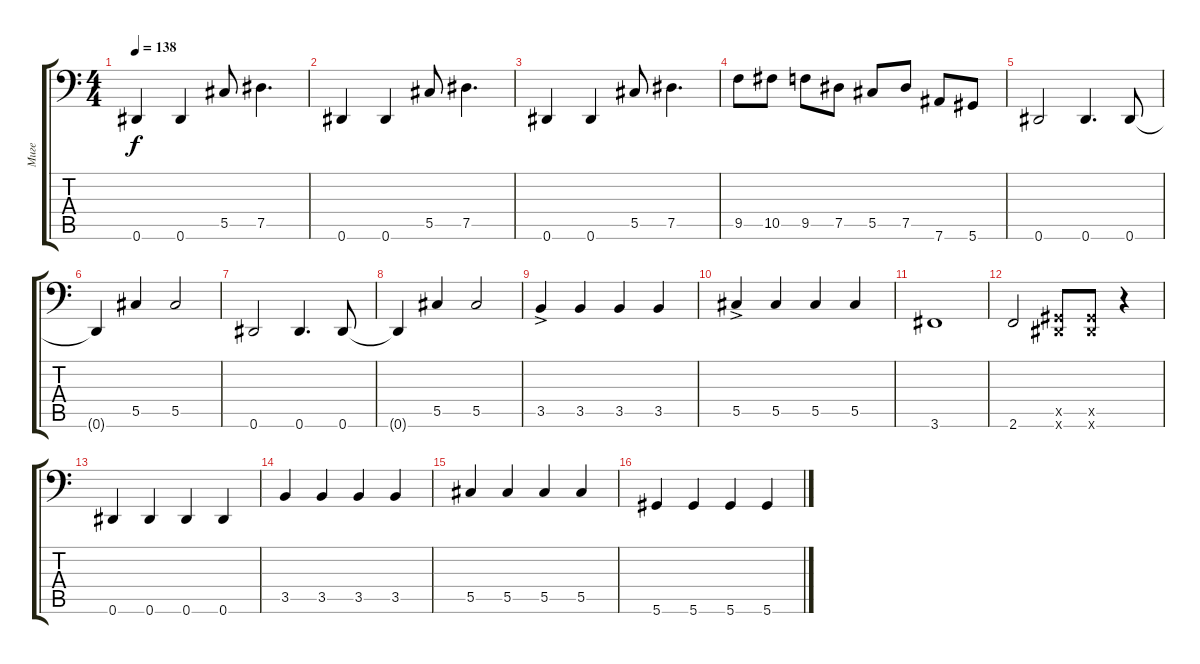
\track ("Миге" "Миге") {instrument electricbassfinger}
\staff {score tabs}
\tuning (Eb3 Bb2 Gb2 Db2 Ab1 Eb1) {hide}
\ts (4 4)
\tempo 138
\clef f4
\ks c
0.6.4{dy f} 0.6.4 5.5.8 7.5.4{d} |
0.6.4 0.6.4 5.5.8 7.5.4{d} |
0.6.4 0.6.4 5.5.8 7.5.4{d} |
9.5.8 10.5.8 9.5.8 7.5.8 5.5.8 7.5.8 7.6.8 5.6.8 |
0.6.2 0.6.4{d} 0.6.8 |
0.6{t}.4 5.5.4 5.5.2 |
0.6.2 0.6.4{d} 0.6.8 |
0.6{t}.4 5.5.4 5.5.2 |
3.5{ac}.4 3.5.4 3.5.4 3.5.4 |
5.5{ac}.4 5.5.4 5.5.4 5.5.4 |
3.6.1 |
2.6.2 (0.5{x} 0.6{x}).8 (0.5{x} 0.6{x}).8 r.4 |
0.6.4 0.6.4 0.6.4 0.6.4 |
3.5.4 3.5.4 3.5.4 3.5.4 |
5.5.4 5.5.4 5.5.4 5.5.4 |
5.6.4 5.6.4 5.6.4 5.6.4
